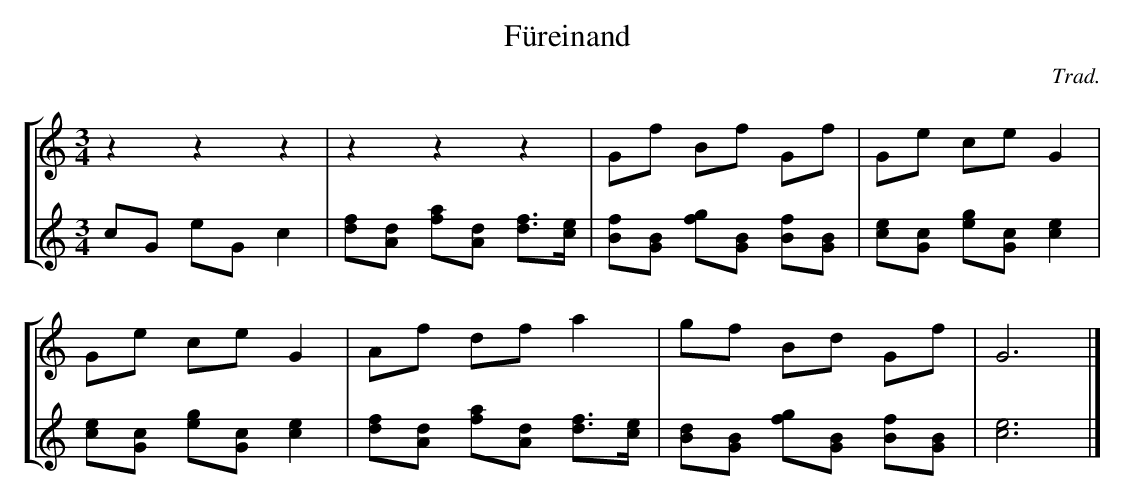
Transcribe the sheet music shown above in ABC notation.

X:1
T:Füreinand
C:Trad.
M:3/4
L:1/8
%%staves [1 2]
K:C
V:1
z2 z2 z2 | z2 z2 z2 | Gf Bf Gf | Ge ce G2 |
Ge ce G2 | Af df a2 | gf Bd Gf | G6 |]
V:2
cG eG c2 | [df][Ad] [fa][Ad] [df]>[ce] | [Bf][GB] [fg][GB] [Bf][GB] | [ce][Gc] [eg][Gc] [c2e2] |
[ce][Gc] [eg][Gc] [c2e2] | [df][Ad] [fa][Ad] [df]>[ce] | [Bd][GB] [fg][GB] [Bf][GB] | [c6e6] |]
